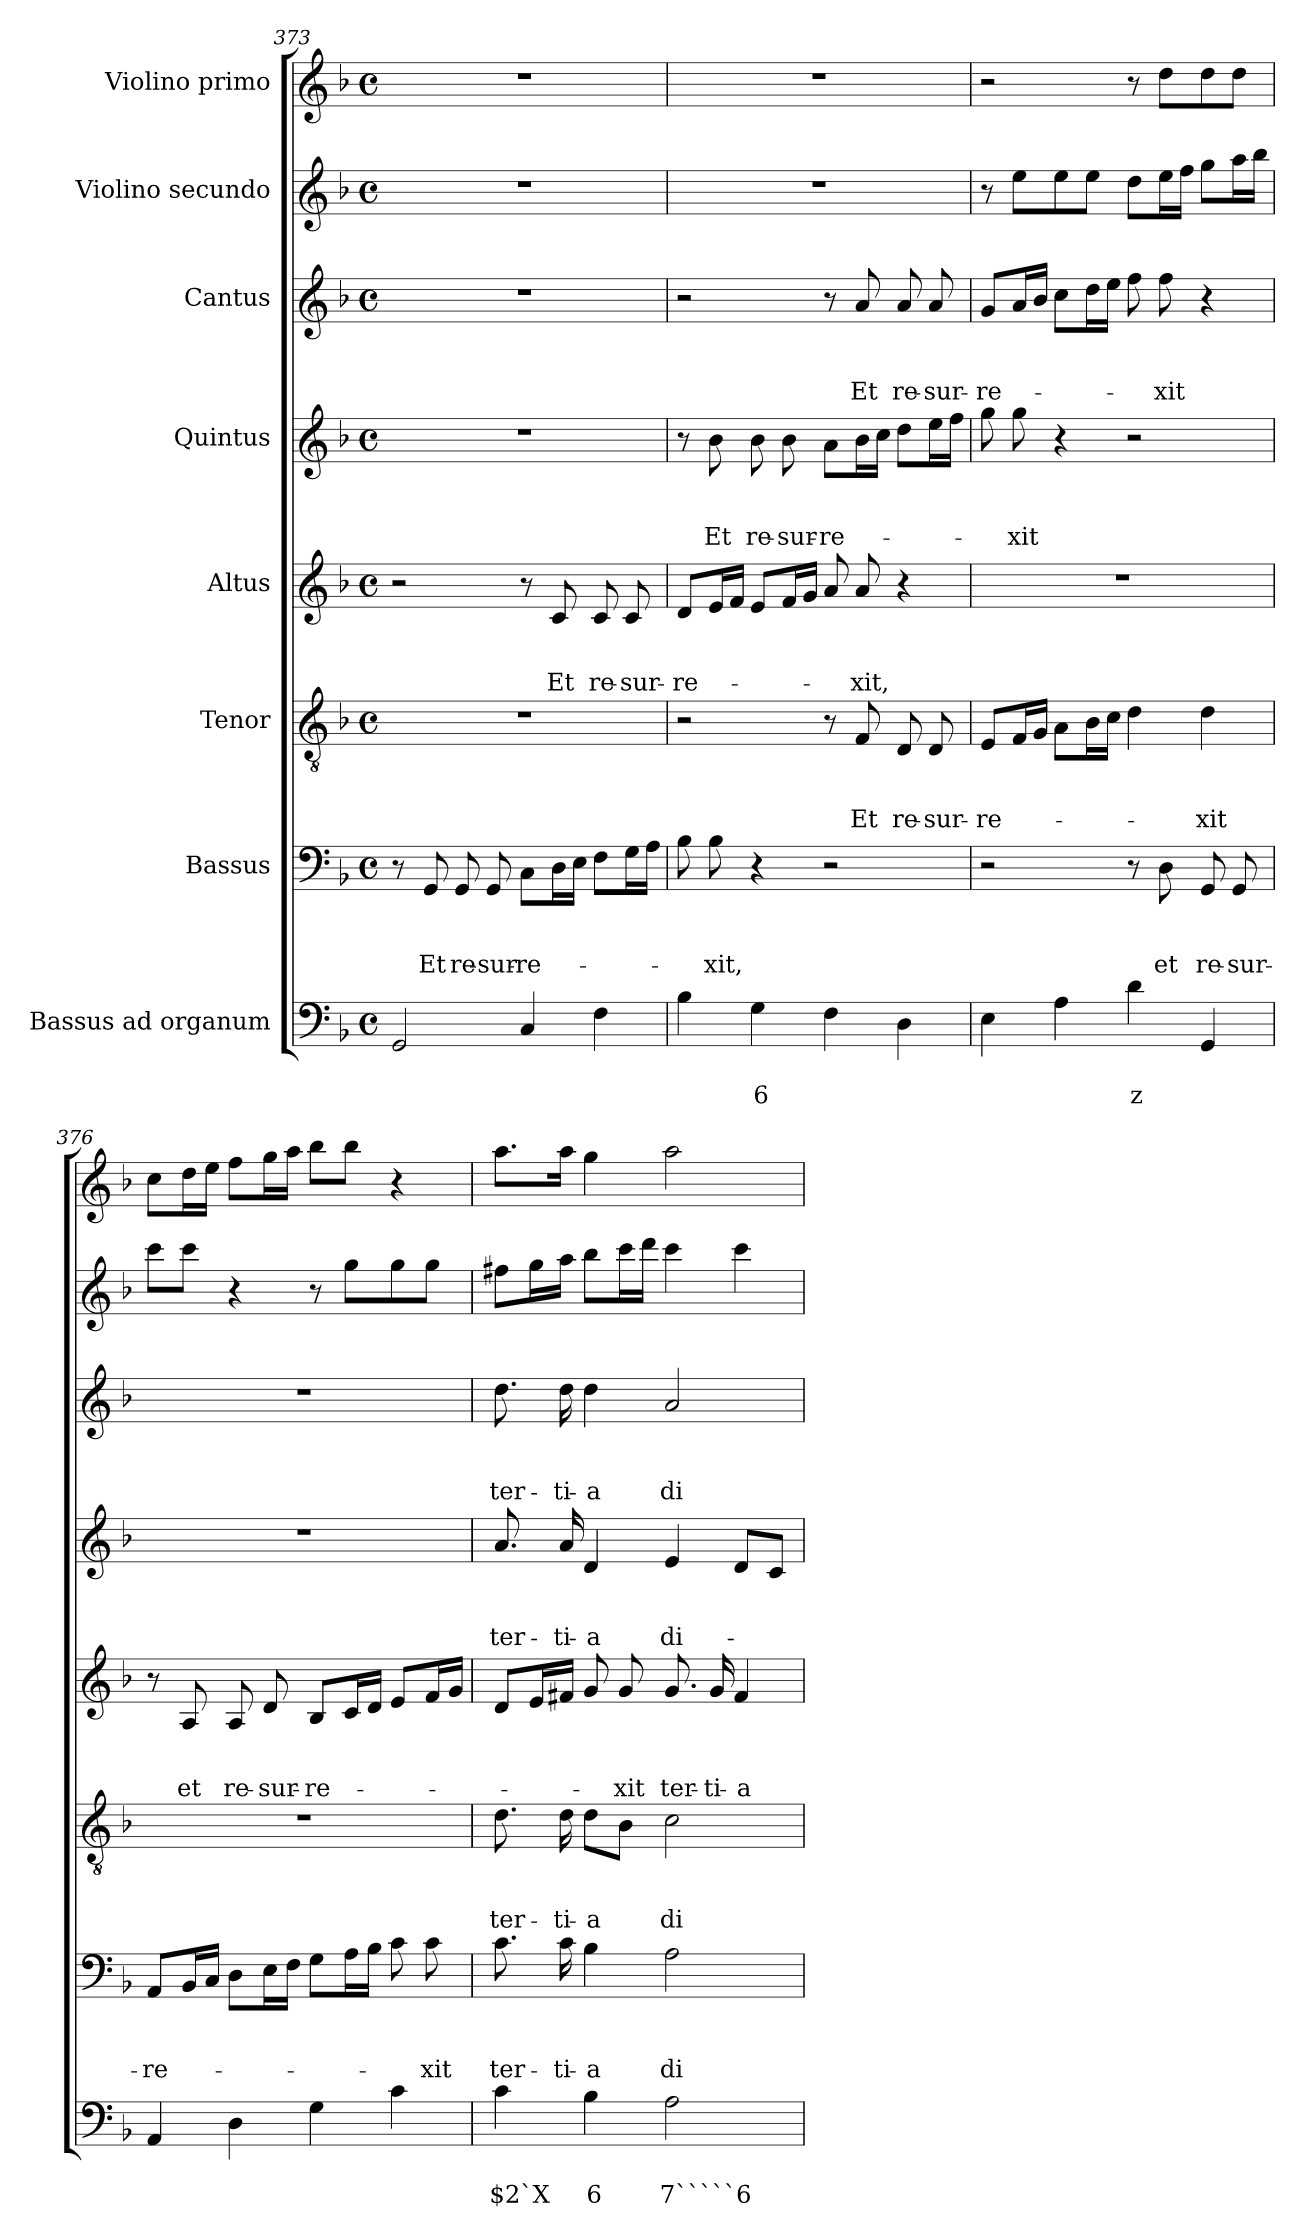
**kern	**text	**text	**kern	**text	**text	**text	**kern	**text	**text	**text	**kern	**text	**text	**text	**kern	**text	**text	**text	**kern	**text	**text	**text	**kern	**kern
*part8	*part8	*part8	*part7	*part7	*part7	*part7	*part6	*part6	*part6	*part6	*part5	*part5	*part5	*part5	*part4	*part4	*part4	*part4	*part3	*part3	*part3	*part3	*part2	*part1
*staff8	*staff8	*staff8	*staff7	*staff7	*staff7	*staff7	*staff6	*staff6	*staff6	*staff6	*staff5	*staff5	*staff5	*staff5	*staff4	*staff4	*staff4	*staff4	*staff3	*staff3	*staff3	*staff3	*staff2	*staff1
*I"Bassus ad  organum	*	*	*I"Bassus	*	*	*	*I"Tenor	*	*	*	*I"Altus	*	*	*	*I"Quintus	*	*	*	*I"Cantus	*	*	*	*I"Violino secundo	*I"Violino primo
!!LO:LB:g=z
*clefF4	*	*	*clefF4	*	*	*	*clefGv2	*	*	*	*clefG2	*	*	*	*clefG2	*	*	*	*clefG2	*	*	*	*clefG2	*clefG2
*k[b-]	*	*	*k[b-]	*	*	*	*k[b-]	*	*	*	*k[b-]	*	*	*	*k[b-]	*	*	*	*k[b-]	*	*	*	*k[b-]	*k[b-]
*F:	*	*	*F:	*	*	*	*F:	*	*	*	*F:	*	*	*	*F:	*	*	*	*F:	*	*	*	*F:	*F:
*M4/4	*	*	*M4/4	*	*	*	*M4/4	*	*	*	*M4/4	*	*	*	*M4/4	*	*	*	*M4/4	*	*	*	*M4/4	*M4/4
*met(c)	*	*	*met(c)	*	*	*	*met(c)	*	*	*	*met(c)	*	*	*	*met(c)	*	*	*	*met(c)	*	*	*	*met(c)	*met(c)
=373	=373	=373	=373	=373	=373	=373	=373	=373	=373	=373	=373	=373	=373	=373	=373	=373	=373	=373	=373	=373	=373	=373	=373	=373
2GG/	.	.	8r	.	.	.	1r	.	.	.	2r	.	.	.	1r	.	.	.	1r	.	.	.	1r	1r
!	!	!	!	!	!	!LO:LY:b	!	!	!	!	!	!	!	!	!	!	!	!	!	!	!	!	!	!
.	.	.	8GG/	.	.	Et	.	.	.	.	.	.	.	.	.	.	.	.	.	.	.	.	.	.
!	!	!	!	!	!	!LO:LY:b	!	!	!	!	!	!	!	!	!	!	!	!	!	!	!	!	!	!
.	.	.	8GG/	.	.	re-	.	.	.	.	.	.	.	.	.	.	.	.	.	.	.	.	.	.
!	!	!	!	!	!	!LO:LY:b	!	!	!	!	!	!	!	!	!	!	!	!	!	!	!	!	!	!
.	.	.	8GG/	.	.	-sur-	.	.	.	.	.	.	.	.	.	.	.	.	.	.	.	.	.	.
!	!	!	!	!	!	!LO:LY:b	!	!	!	!	!	!	!	!	!	!	!	!	!	!	!	!	!	!
4C/	.	.	8C\L	.	.	-re-	.	.	.	.	8r	.	.	.	.	.	.	.	.	.	.	.	.	.
!	!	!	!	!	!	!	!	!	!	!	!	!	!	!LO:LY:b	!	!	!	!	!	!	!	!	!	!
.	.	.	16D\L	.	.	.	.	.	.	.	8c/	.	.	Et	.	.	.	.	.	.	.	.	.	.
.	.	.	16E\JJ	.	.	.	.	.	.	.	.	.	.	.	.	.	.	.	.	.	.	.	.	.
!	!	!	!	!	!	!	!	!	!	!	!	!	!	!LO:LY:b	!	!	!	!	!	!	!	!	!	!
4F\	.	.	8F\L	.	.	.	.	.	.	.	8c/	.	.	re-	.	.	.	.	.	.	.	.	.	.
!	!	!	!	!	!	!	!	!	!	!	!	!	!	!LO:LY:b	!	!	!	!	!	!	!	!	!	!
.	.	.	16G\L	.	.	.	.	.	.	.	8c/	.	.	-sur-	.	.	.	.	.	.	.	.	.	.
.	.	.	16A\JJ	.	.	.	.	.	.	.	.	.	.	.	.	.	.	.	.	.	.	.	.	.
=374	=374	=374	=374	=374	=374	=374	=374	=374	=374	=374	=374	=374	=374	=374	=374	=374	=374	=374	=374	=374	=374	=374	=374	=374
!	!	!	!	!	!	!	!	!	!	!	!	!	!	!LO:LY:b	!	!	!	!	!	!	!	!	!	!
4B-\	.	.	8B-\	.	.	.	2r	.	.	.	8d/L	.	.	-re-	8r	.	.	.	2r	.	.	.	1r	1r
!	!	!	!	!	!	!LO:LY:b	!	!	!	!	!	!	!	!	!	!	!	!LO:LY:b	!	!	!	!	!	!
.	.	.	8B-\	.	.	-xit,	.	.	.	.	16e/L	.	.	.	8b-\	.	.	Et	.	.	.	.	.	.
.	.	.	.	.	.	.	.	.	.	.	16f/JJ	.	.	.	.	.	.	.	.	.	.	.	.	.
!	!	!LO:LY:b	!	!	!	!	!	!	!	!	!	!	!	!	!	!	!	!LO:LY:b	!	!	!	!	!	!
4G\	.	6	4r	.	.	.	.	.	.	.	8e/L	.	.	.	8b-\	.	.	re-	.	.	.	.	.	.
!	!	!	!	!	!	!	!	!	!	!	!	!	!	!	!	!	!	!LO:LY:b	!	!	!	!	!	!
.	.	.	.	.	.	.	.	.	.	.	16f/L	.	.	.	8b-\	.	.	-sur-	.	.	.	.	.	.
.	.	.	.	.	.	.	.	.	.	.	16g/JJ	.	.	.	.	.	.	.	.	.	.	.	.	.
!	!	!	!	!	!	!	!	!	!	!	!	!	!	!	!	!	!	!LO:LY:b	!	!	!	!	!	!
4F\	.	.	2r	.	.	.	8r	.	.	.	8a/	.	.	.	8a\L	.	.	-re-	8r	.	.	.	.	.
!	!	!	!	!	!	!	!	!	!	!LO:LY:b	!	!	!	!LO:LY:b	!	!	!	!	!	!	!	!LO:LY:b	!	!
.	.	.	.	.	.	.	8F/	.	.	Et	8a/	.	.	-xit,	16b-\L	.	.	.	8a/	.	.	Et	.	.
.	.	.	.	.	.	.	.	.	.	.	.	.	.	.	16cc\JJ	.	.	.	.	.	.	.	.	.
!	!	!	!	!	!	!	!	!	!	!LO:LY:b	!	!	!	!	!	!	!	!	!	!	!	!LO:LY:b	!	!
4D\	.	.	.	.	.	.	8D/	.	.	re-	4r	.	.	.	8dd\L	.	.	.	8a/	.	.	re-	.	.
!	!	!	!	!	!	!	!	!	!	!LO:LY:b	!	!	!	!	!	!	!	!	!	!	!	!LO:LY:b	!	!
.	.	.	.	.	.	.	8D/	.	.	-sur-	.	.	.	.	16ee\L	.	.	.	8a/	.	.	-sur-	.	.
.	.	.	.	.	.	.	.	.	.	.	.	.	.	.	16ff\JJ	.	.	.	.	.	.	.	.	.
=375	=375	=375	=375	=375	=375	=375	=375	=375	=375	=375	=375	=375	=375	=375	=375	=375	=375	=375	=375	=375	=375	=375	=375	=375
!	!	!	!	!	!	!	!	!	!	!LO:LY:b	!	!	!	!	!	!	!	!	!	!	!	!LO:LY:b	!	!
4E\	.	.	2r	.	.	.	8E/L	.	.	-re-	1r	.	.	.	8gg\	.	.	.	8g/L	.	.	-re-	8r	2r
!	!	!	!	!	!	!	!	!	!	!	!	!	!	!	!	!	!	!LO:LY:b	!	!	!	!	!	!
.	.	.	.	.	.	.	16F/L	.	.	.	.	.	.	.	8gg\	.	.	-xit	16a/L	.	.	.	8ee\L	.
.	.	.	.	.	.	.	16G/JJ	.	.	.	.	.	.	.	.	.	.	.	16b-/JJ	.	.	.	.	.
4A\	.	.	.	.	.	.	8A\L	.	.	.	.	.	.	.	4r	.	.	.	8cc\L	.	.	.	8ee\	.
.	.	.	.	.	.	.	16B-\L	.	.	.	.	.	.	.	.	.	.	.	16dd\L	.	.	.	8ee\J	.
.	.	.	.	.	.	.	16c\JJ	.	.	.	.	.	.	.	.	.	.	.	16ee\JJ	.	.	.	.	.
!	!	!LO:LY:b	!	!	!	!	!	!	!	!	!	!	!	!	!	!	!	!	!	!	!	!	!	!
4d\	.	z	8r	.	.	.	4d\	.	.	.	.	.	.	.	2r	.	.	.	8ff\	.	.	.	8dd\L	8r
!	!	!	!	!	!	!LO:LY:b	!	!	!	!	!	!	!	!	!	!	!	!	!	!	!	!LO:LY:b	!	!
.	.	.	8D\	.	.	et	.	.	.	.	.	.	.	.	.	.	.	.	8ff\	.	.	-xit	16ee\L	8dd\L
.	.	.	.	.	.	.	.	.	.	.	.	.	.	.	.	.	.	.	.	.	.	.	16ff\JJ	.
!	!	!	!	!	!	!LO:LY:b	!	!	!	!LO:LY:b	!	!	!	!	!	!	!	!	!	!	!	!	!	!
4GG/	.	.	8GG/	.	.	re-	4d\	.	.	-xit	.	.	.	.	.	.	.	.	4r	.	.	.	8gg\L	8dd\
!	!	!	!	!	!	!LO:LY:b	!	!	!	!	!	!	!	!	!	!	!	!	!	!	!	!	!	!
.	.	.	8GG/	.	.	-sur-	.	.	.	.	.	.	.	.	.	.	.	.	.	.	.	.	16aa\L	8dd\J
.	.	.	.	.	.	.	.	.	.	.	.	.	.	.	.	.	.	.	.	.	.	.	16bb-\JJ	.
=376	=376	=376	=376	=376	=376	=376	=376	=376	=376	=376	=376	=376	=376	=376	=376	=376	=376	=376	=376	=376	=376	=376	=376	=376
!	!	!	!	!	!	!LO:LY:b	!	!	!	!	!	!	!	!	!	!	!	!	!	!	!	!	!	!
4AA/	.	.	8AA/L	.	.	-re-	1r	.	.	.	8r	.	.	.	1r	.	.	.	1r	.	.	.	8ccc\L	8cc\L
!	!	!	!	!	!	!	!	!	!	!	!	!	!	!LO:LY:b	!	!	!	!	!	!	!	!	!	!
.	.	.	16BB-/L	.	.	.	.	.	.	.	8A/	.	.	et	.	.	.	.	.	.	.	.	8ccc\J	16dd\L
.	.	.	16C/JJ	.	.	.	.	.	.	.	.	.	.	.	.	.	.	.	.	.	.	.	.	16ee\JJ
!	!	!	!	!	!	!	!	!	!	!	!	!	!	!LO:LY:b	!	!	!	!	!	!	!	!	!	!
4D\	.	.	8D\L	.	.	.	.	.	.	.	8A/	.	.	re-	.	.	.	.	.	.	.	.	4r	8ff\L
!	!	!	!	!	!	!	!	!	!	!	!	!	!	!LO:LY:b	!	!	!	!	!	!	!	!	!	!
.	.	.	16E\L	.	.	.	.	.	.	.	8d/	.	.	-sur-	.	.	.	.	.	.	.	.	.	16gg\L
.	.	.	16F\JJ	.	.	.	.	.	.	.	.	.	.	.	.	.	.	.	.	.	.	.	.	16aa\JJ
!	!	!	!	!	!	!	!	!	!	!	!	!	!	!LO:LY:b	!	!	!	!	!	!	!	!	!	!
4G\	.	.	8G\L	.	.	.	.	.	.	.	8B-/L	.	.	-re-	.	.	.	.	.	.	.	.	8r	8bb-\L
.	.	.	16A\L	.	.	.	.	.	.	.	16c/L	.	.	.	.	.	.	.	.	.	.	.	8gg\L	8bb-\J
.	.	.	16B-\JJ	.	.	.	.	.	.	.	16d/JJ	.	.	.	.	.	.	.	.	.	.	.	.	.
4c\	.	.	8c\	.	.	.	.	.	.	.	8e/L	.	.	.	.	.	.	.	.	.	.	.	8gg\	4r
!	!	!	!	!	!	!LO:LY:b	!	!	!	!	!	!	!	!	!	!	!	!	!	!	!	!	!	!
.	.	.	8c\	.	.	-xit	.	.	.	.	16f/L	.	.	.	.	.	.	.	.	.	.	.	8gg\J	.
.	.	.	.	.	.	.	.	.	.	.	16g/JJ	.	.	.	.	.	.	.	.	.	.	.	.	.
!!LO:PB:g=z
=377	=377	=377	=377	=377	=377	=377	=377	=377	=377	=377	=377	=377	=377	=377	=377	=377	=377	=377	=377	=377	=377	=377	=377	=377
!	!	!LO:LY:b	!	!	!	!LO:LY:b	!	!	!	!LO:LY:b	!	!	!	!	!	!	!	!LO:LY:b	!	!	!	!LO:LY:b	!	!
4c\	.	$2`X	8.c\	.	.	ter-	8.d\	.	.	ter-	8d/L	.	.	.	8.a/	.	.	ter-	8.dd\	.	.	ter-	8ff#X\L	8.aa\L
.	.	.	.	.	.	.	.	.	.	.	16e/L	.	.	.	.	.	.	.	.	.	.	.	16gg\L	.
!	!	!	!	!	!	!LO:LY:b	!	!	!	!LO:LY:b	!	!	!	!	!	!	!	!LO:LY:b	!	!	!	!LO:LY:b	!	!
.	.	.	16c\	.	.	-ti-	16d\	.	.	-ti-	16f#X/JJ	.	.	.	16a/	.	.	-ti-	16dd\	.	.	-ti-	16aa\JJ	16aa\Jk
!	!	!LO:LY:b	!	!	!	!LO:LY:b	!	!	!	!LO:LY:b	!	!	!	!	!	!	!	!LO:LY:b	!	!	!	!LO:LY:b	!	!
4B-\	.	6	4B-\	.	.	-a	8d\L	.	.	-a	8g/	.	.	.	4d/	.	.	-a	4dd\	.	.	-a	8bb-\L	4gg\
!	!	!	!	!	!	!	!	!	!	!	!	!	!	!LO:LY:b	!	!	!	!	!	!	!	!	!	!
.	.	.	.	.	.	.	8B-\J	.	.	.	8g/	.	.	-xit	.	.	.	.	.	.	.	.	16ccc\L	.
.	.	.	.	.	.	.	.	.	.	.	.	.	.	.	.	.	.	.	.	.	.	.	16ddd\JJ	.
!	!	!LO:LY:b	!	!	!	!LO:LY:b	!	!	!	!LO:LY:b	!	!	!	!LO:LY:b	!	!	!	!LO:LY:b	!	!	!	!LO:LY:b	!	!
2A\	.	7`````6	2A\	.	.	di-	2c\	.	.	di-	8.g/	.	.	ter-	4e/	.	.	di-	2a/	.	.	di-	4ccc\	2aa\
!	!	!	!	!	!	!	!	!	!	!	!	!	!	!LO:LY:b	!	!	!	!	!	!	!	!	!	!
.	.	.	.	.	.	.	.	.	.	.	16g/	.	.	-ti-	.	.	.	.	.	.	.	.	.	.
!	!	!	!	!	!	!	!	!	!	!	!	!	!	!LO:LY:b	!	!	!	!	!	!	!	!	!	!
.	.	.	.	.	.	.	.	.	.	.	4f#/	.	.	-a	8d/L	.	.	.	.	.	.	.	4ccc\	.
.	.	.	.	.	.	.	.	.	.	.	.	.	.	.	8c/J	.	.	.	.	.	.	.	.	.
=	=	=	=	=	=	=	=	=	=	=	=	=	=	=	=	=	=	=	=	=	=	=	=	=
*-	*-	*-	*-	*-	*-	*-	*-	*-	*-	*-	*-	*-	*-	*-	*-	*-	*-	*-	*-	*-	*-	*-	*-	*-
